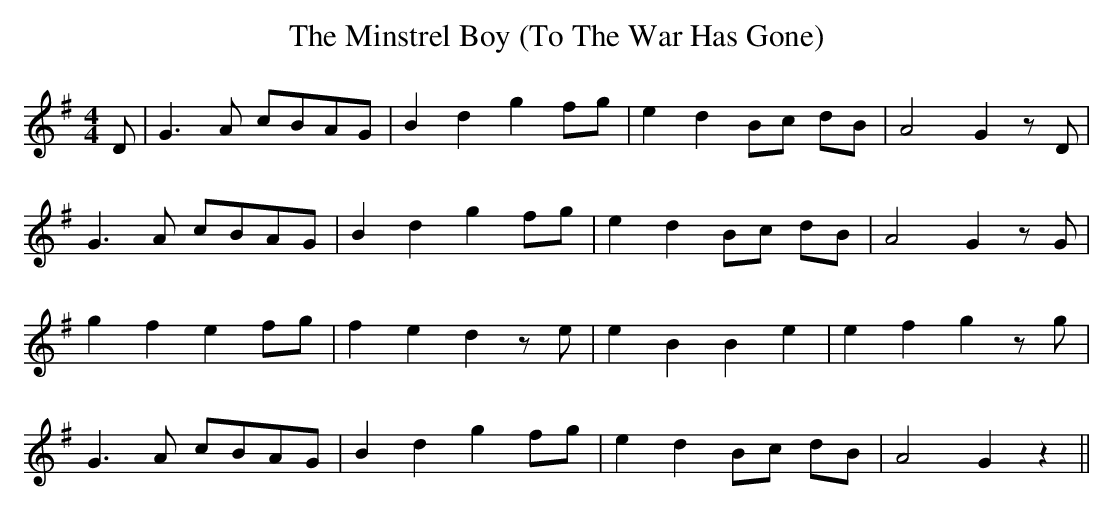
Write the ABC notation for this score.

X:1
T:Minstrel Boy (To The War Has Gone), The
M:4/4
L:1/8
K:Gmaj
D| G3 A cBAG| B2 d2 g2 fg| e2 d2 Bc dB| A4 G2 z D|
G3 A cBAG| B2 d2 g2 fg| e2 d2 Bc dB| A4 G2 z G|
g2 f2 e2 fg| f2 e2 d2 z e| e2 B2 B2 e2| e2 f2 g2 z g|
G3 A cBAG|B2 d2 g2 fg| e2 d2 Bc dB| A4 G2 z2||
